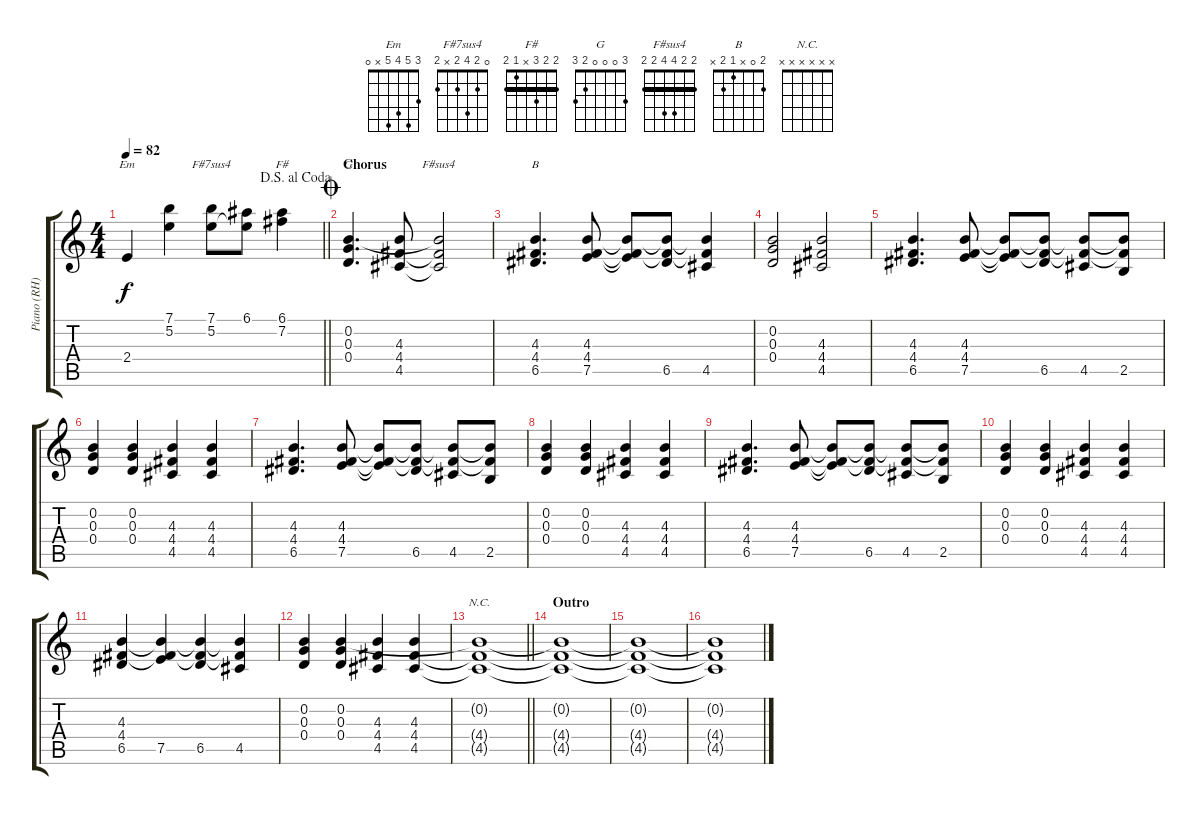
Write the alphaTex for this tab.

\track ("Piano (RH)" "Piano (RH)") {instrument acousticgrandpiano}
\staff {score tabs}
\tuning (E5 B4 G4 D4 A3 E3) {hide}
\chord ("Em" 3 5 4 5 x 0)
\chord ("F#7sus4" 0 2 4 2 x 2)
\chord ("F#" 2 2 3 x 1 2) {barre 2}
\chord ("G" 3 0 0 0 2 3)
\chord ("F#sus4" 2 2 4 4 2 2) {barre 2}
\chord ("B" 2 0 x 1 2 x)
\chord ("N.C." x x x x x x)
\ts (4 4)
\jump dalsegnoalcoda
\tempo 82
\clef g2
\barLineRight lightlight
\ks c
2.4.4{ch "Em" dy f} (7.1 5.2).4 (7.1 5.2).8{ch "F#7sus4"} (6.1 5.2{t}).8 (6.1 7.2).4{ch "F#"} |
\section ("" "Chorus")
\jump coda
(0.2 0.3 0.4).4{d ch "G"} (4.3 4.4 4.5).8 (0.2{t} 4.4{t} 4.5{t}).2{ch "F#sus4"} |
(4.3 4.4 6.5).4{d ch "B"} (4.3 4.4 7.5).8 (4.3{t} 4.4{t} 7.5{t}).8 (4.3{t} 4.4{t} 6.5).8 (4.3{t} 4.4{t} 4.5).4 |
(0.2 0.3 0.4).2 (4.3 4.4 4.5).2 |
(4.3 4.4 6.5).4{d} (4.3 4.4 7.5).8 (4.3{t} 4.4{t} 7.5{t}).8 (4.3{t} 4.4{t} 6.5).8 (4.3{t} 4.4{t} 4.5).8 (4.3{t} 4.4{t} 2.5).8 |
(0.2 0.3 0.4).4 (0.2 0.3 0.4).4 (4.3 4.4 4.5).4 (4.3 4.4 4.5).4 |
(4.3 4.4 6.5).4{d} (4.3 4.4 7.5).8 (4.3{t} 4.4{t} 7.5{t}).8 (4.3{t} 4.4{t} 6.5).8 (4.3{t} 4.4{t} 4.5).8 (4.3{t} 4.4{t} 2.5).8 |
(0.2 0.3 0.4).4 (0.2 0.3 0.4).4 (4.3 4.4 4.5).4 (4.3 4.4 4.5).4 |
(4.3 4.4 6.5).4{d} (4.3 4.4 7.5).8 (4.3{t} 4.4{t} 7.5{t}).8 (4.3{t} 4.4{t} 6.5).8 (4.3{t} 4.4{t} 4.5).8 (4.3{t} 4.4{t} 2.5).8 |
(0.2 0.3 0.4).4 (0.2 0.3 0.4).4 (4.3 4.4 4.5).4 (4.3 4.4 4.5).4 |
(4.3 4.4 6.5).4 (4.3{t} 4.4{t} 7.5).4 (4.3{t} 4.4{t} 6.5).4 (4.3{t} 4.4{t} 4.5).4 |
(0.2 0.3 0.4).4 (0.2 0.3 0.4).4 (4.3 4.4 4.5).4 (4.3 4.4 4.5).4 |
\barLineRight lightlight
(0.2{t} 4.4{t} 4.5{t}).1{ch "N.C."} |
\section ("" "Outro")
(0.2{t} 4.4{t} 4.5{t}).1 |
(0.2{t} 4.4{t} 4.5{t}).1 |
(0.2{t} 4.4{t} 4.5{t}).1
